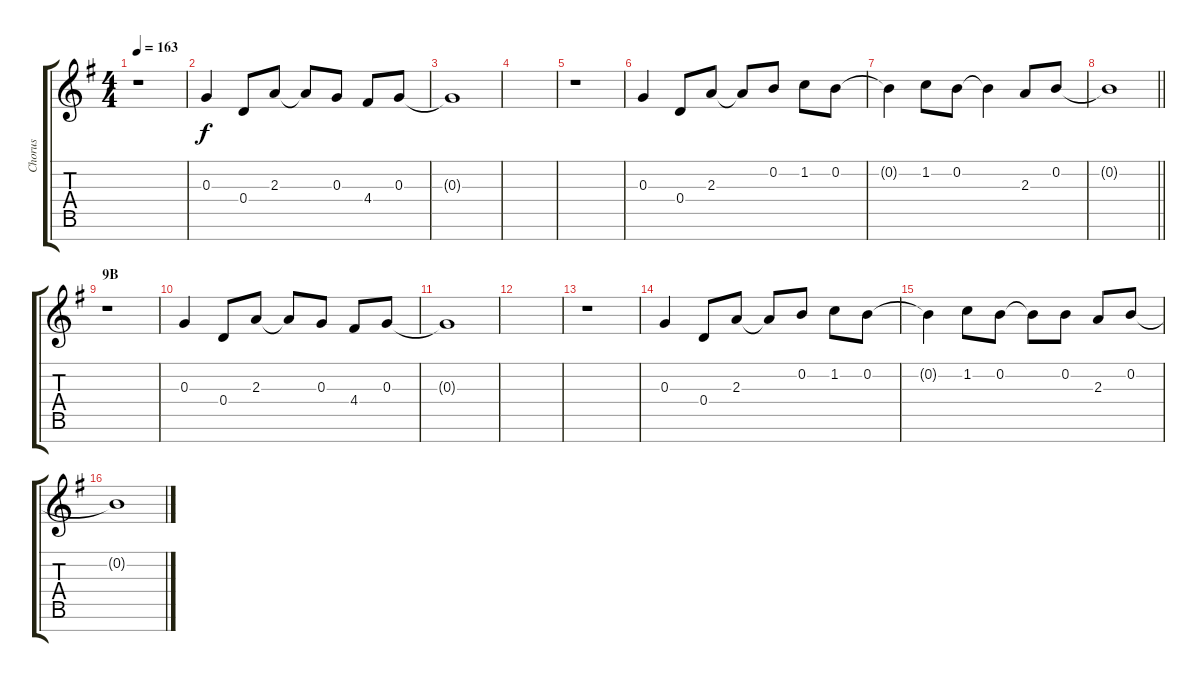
\track ("Chorus" "Chorus") {instrument voiceoohs}
\staff {score tabs}
\tuning (E5 B4 G4 D4 A3 E3 B2) {hide}
\ts (4 4)
\tempo 163
\clef g2
\ks g
r.1{dy f} |
0.3.4 0.4.8 2.3.8 2.3{t}.8 0.3.8 4.4.8 0.3.8 |
0.3{t}.1 |
|
r.1 |
0.3.4 0.4.8 2.3.8 2.3{t}.8 0.2.8 1.2.8 0.2.8 |
0.2{t}.4 1.2.8 0.2.8 0.2{t}.4 2.3.8 0.2.8 |
\barLineRight lightlight
0.2{t}.1 |
\section ("" "9B")
r.1 |
0.3.4 0.4.8 2.3.8 2.3{t}.8 0.3.8 4.4.8 0.3.8 |
0.3{t}.1 |
|
r.1 |
0.3.4 0.4.8 2.3.8 2.3{t}.8 0.2.8 1.2.8 0.2.8 |
0.2{t}.4 1.2.8 0.2.8 0.2{t}.8 0.2.8 2.3.8 0.2.8 |
0.2{t}.1
